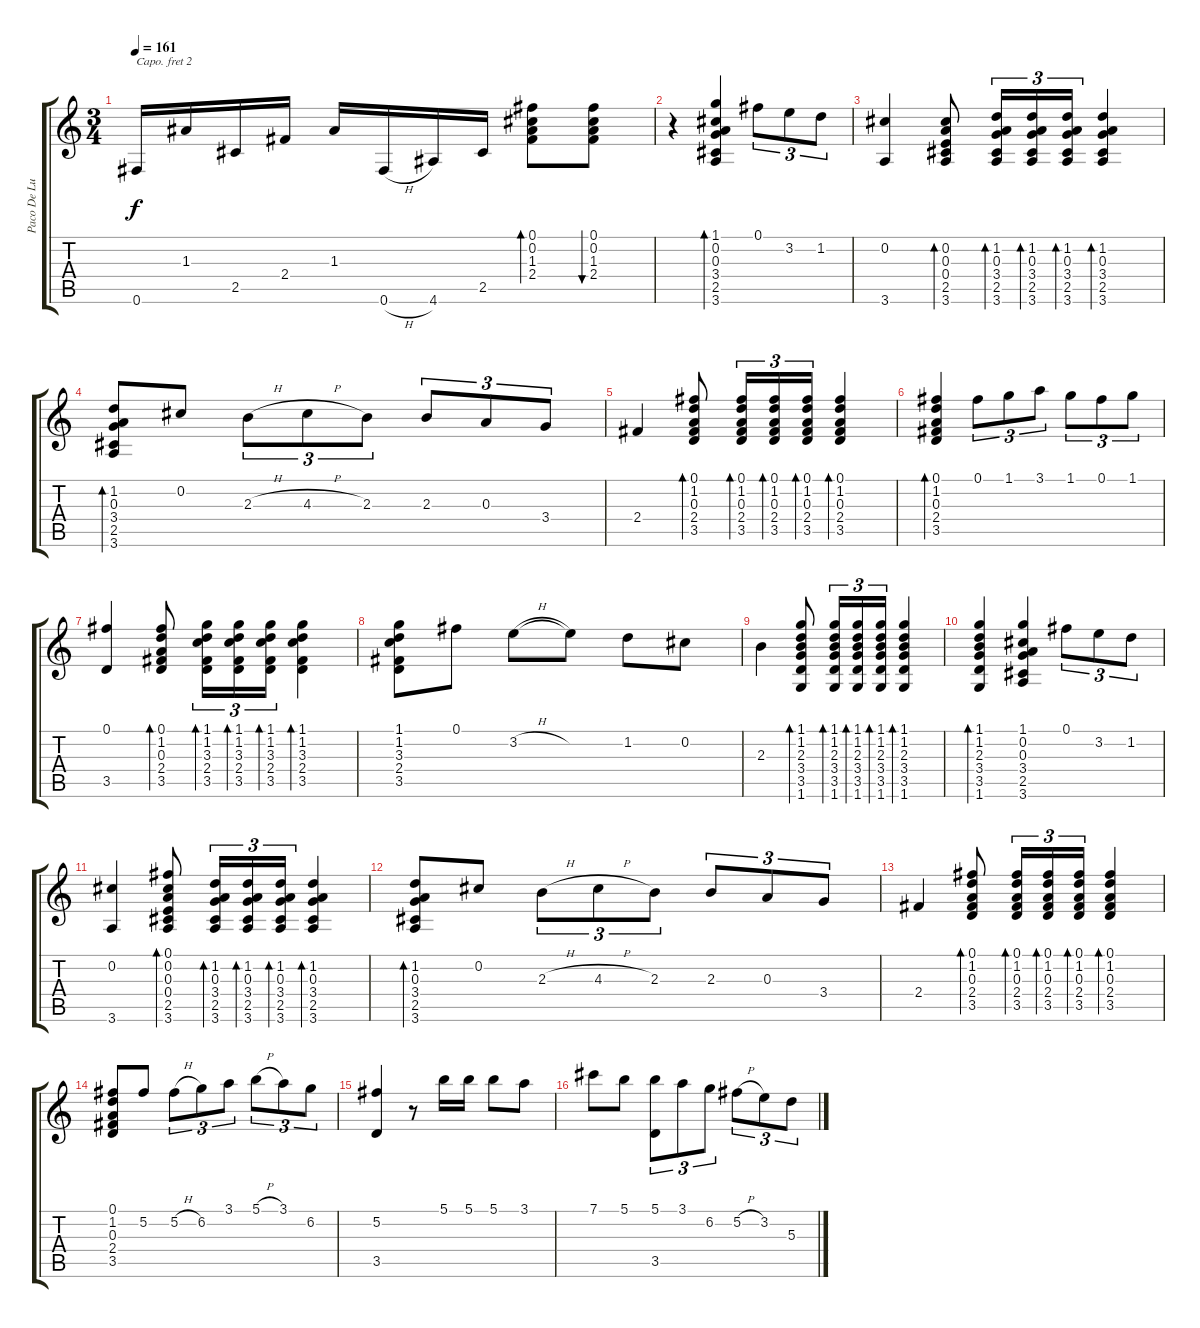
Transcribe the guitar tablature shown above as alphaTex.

\track ("Paco De Lucia" "Paco De Lu") {solo instrument acousticguitarnylon}
\staff {score tabs}
\capo 2
\tuning (E4 B3 G3 D3 A2 E2) {hide}
\ts (3 4)
\tempo 161
\clef g2
\ks c
0.6.16{dy f} 1.3.16 2.5.16 2.4.16 1.3.16 0.6{h}.16 4.6.16 2.5.16 (0.1 0.2 1.3 2.4).8{bd 60} (0.1 0.2 1.3 2.4).8{bu 60} |
r.4 (1.1 0.2 0.3 3.4 2.5 3.6).4{bd 60} 0.1.8{tu (3 2)} 3.2.8{tu (3 2)} 1.2.8{tu (3 2)} |
(0.2 3.6).4 (0.2 0.3 0.4 2.5 3.6).8{bd 60} (1.2 0.3 3.4 2.5 3.6).16{tu (3 2) bd 60} (1.2 0.3 3.4 2.5 3.6).16{tu (3 2) bd 60} (1.2 0.3 3.4 2.5 3.6).16{tu (3 2) bd 60} (1.2 0.3 3.4 2.5 3.6).4{bd 60} |
(1.2 0.3 3.4 2.5 3.6).8{bd 60} 0.2.8 2.3{h}.8{tu (3 2)} 4.3{h}.8{tu (3 2)} 2.3.8{tu (3 2)} 2.3.8{tu (3 2)} 0.3.8{tu (3 2)} 3.4.8{tu (3 2)} |
2.4.4 (0.1 1.2 0.3 2.4 3.5).8{bd 60} (0.1 1.2 0.3 2.4 3.5).16{tu (3 2) bd 60} (0.1 1.2 0.3 2.4 3.5).16{tu (3 2) bd 60} (0.1 1.2 0.3 2.4 3.5).16{tu (3 2) bd 60} (0.1 1.2 0.3 2.4 3.5).4{bd 60} |
(0.1 1.2 0.3 2.4 3.5).4{bd 60} 0.1.8{tu (3 2)} 1.1.8{tu (3 2)} 3.1.8{tu (3 2)} 1.1.8{tu (3 2)} 0.1.8{tu (3 2)} 1.1.8{tu (3 2)} |
(0.1 3.5).4 (0.1 1.2 0.3 2.4 3.5).8{bd 60} (1.1 1.2 3.3 2.4 3.5).16{tu (3 2) bd 60} (1.1 1.2 3.3 2.4 3.5).16{tu (3 2) bd 60} (1.1 1.2 3.3 2.4 3.5).16{tu (3 2) bd 60} (1.1 1.2 3.3 2.4 3.5).4{bd 60} |
(1.1 1.2 3.3 2.4 3.5).8 0.1.8 3.2{h}.8 3.2{t}.8 1.2.8 0.2.8 |
2.3.4 (1.1 1.2 2.3 3.4 3.5 1.6).8{bd 60} (1.1 1.2 2.3 3.4 3.5 1.6).16{tu (3 2) bd 60} (1.1 1.2 2.3 3.4 3.5 1.6).16{tu (3 2) bd 60} (1.1 1.2 2.3 3.4 3.5 1.6).16{tu (3 2) bd 60} (1.1 1.2 2.3 3.4 3.5 1.6).4{bd 60} |
(1.1 1.2 2.3 3.4 3.5 1.6).4{bd 60} (1.1 0.2 0.3 3.4 2.5 3.6).4 0.1.8{tu (3 2)} 3.2.8{tu (3 2)} 1.2.8{tu (3 2)} |
(0.2 3.6).4 (0.1 0.2 0.3 0.4 2.5 3.6).8{bd 60} (1.2 0.3 3.4 2.5 3.6).16{tu (3 2) bd 60} (1.2 0.3 3.4 2.5 3.6).16{tu (3 2) bd 60} (1.2 0.3 3.4 2.5 3.6).16{tu (3 2) bd 60} (1.2 0.3 3.4 2.5 3.6).4{bd 60} |
(1.2 0.3 3.4 2.5 3.6).8{bd 60} 0.2.8 2.3{h}.8{tu (3 2)} 4.3{h}.8{tu (3 2)} 2.3.8{tu (3 2)} 2.3.8{tu (3 2)} 0.3.8{tu (3 2)} 3.4.8{tu (3 2)} |
2.4.4 (0.1 1.2 0.3 2.4 3.5).8{bd 60} (0.1 1.2 0.3 2.4 3.5).16{tu (3 2) bd 60} (0.1 1.2 0.3 2.4 3.5).16{tu (3 2) bd 60} (0.1 1.2 0.3 2.4 3.5).16{tu (3 2) bd 60} (0.1 1.2 0.3 2.4 3.5).4{bd 60} |
(0.1 1.2 0.3 2.4 3.5).8 5.2.8 5.2{h}.8{tu (3 2)} 6.2.8{tu (3 2)} 3.1.8{tu (3 2)} 5.1{h}.8{tu (3 2)} 3.1.8{tu (3 2)} 6.2.8{tu (3 2)} |
(5.2 3.5).4 r.8 5.1.16 5.1.16 5.1.8 3.1.8 |
7.1.8 5.1.8 (5.1 3.5).8{tu (3 2)} 3.1.8{tu (3 2)} 6.2.8{tu (3 2)} 5.2{h}.8{tu (3 2)} 3.2.8{tu (3 2)} 5.3.8{tu (3 2)}
